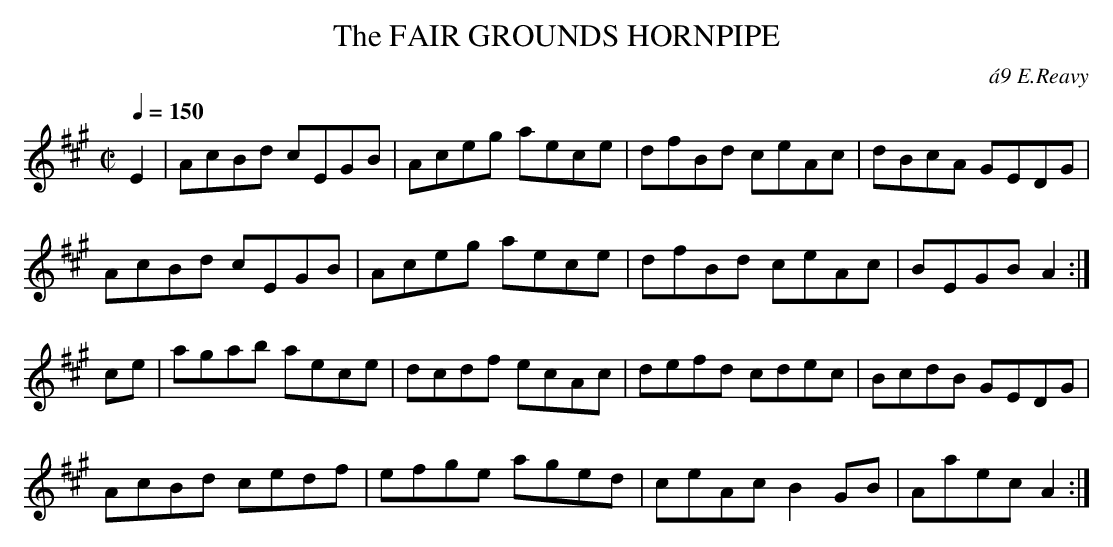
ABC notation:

X:1
T:FAIR GROUNDS HORNPIPE, The
C:\'a9 E.Reavy
Y:"andantino"
Q:1/4=150
M:C|
L:1/8
K:A
E2|AcBd cEGB|Aceg aece|dfBd ceAc|dBcA GEDG|
AcBd cEGB|Aceg aece|dfBd ceAc|BEGB A2:|
ce|agab aece|dcdf ecAc|defd cdec|BcdB GEDG|
AcBd cedf|efge aged|ceAc B2GB|Aaec A2:|
